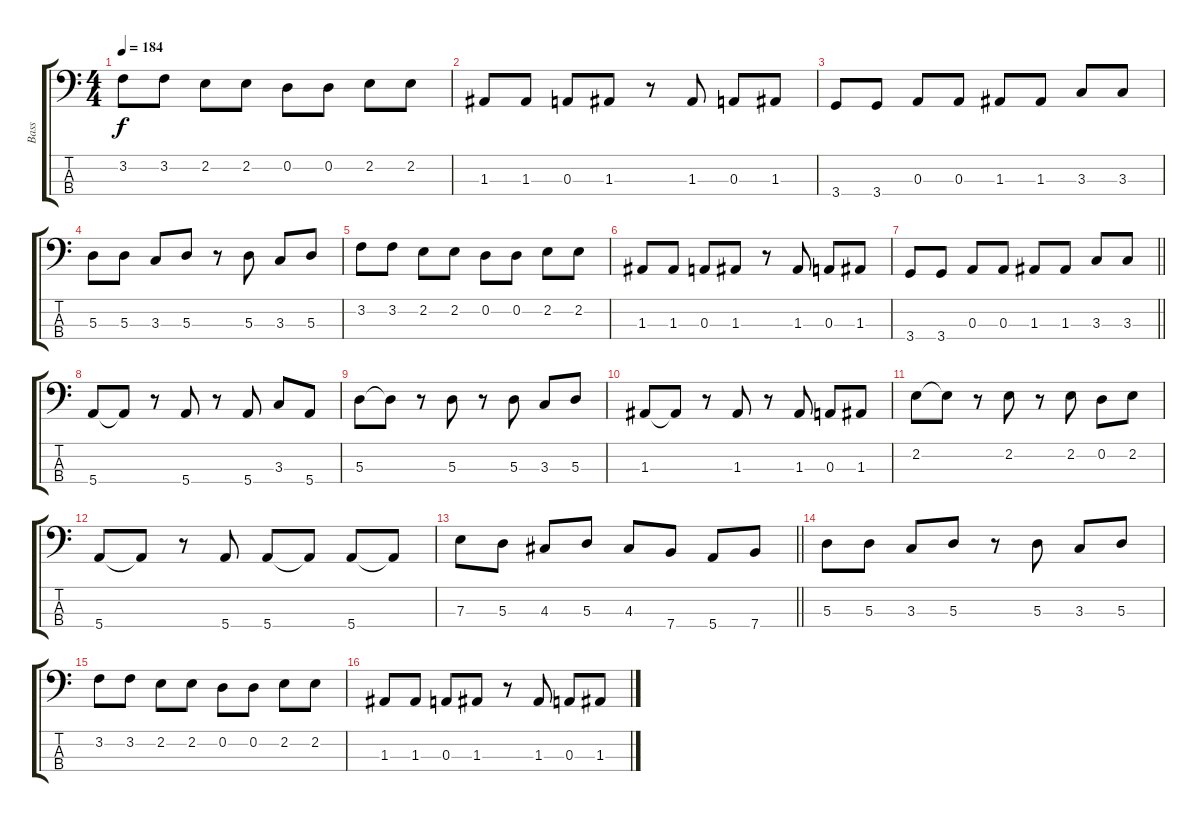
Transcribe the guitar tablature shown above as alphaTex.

\track ("Bass" "Bass") {instrument electricbasspick}
\staff {score tabs}
\tuning (G2 D2 A1 E1) {hide}
\ts (4 4)
\tempo 184
\clef f4
\ks c
3.2.8{dy f} 3.2.8 2.2.8 2.2.8 0.2.8 0.2.8 2.2.8 2.2.8 |
1.3.8 1.3.8 0.3.8 1.3.8 r.8 1.3.8 0.3.8 1.3.8 |
3.4.8 3.4.8 0.3.8 0.3.8 1.3.8 1.3.8 3.3.8 3.3.8 |
5.3.8 5.3.8 3.3.8 5.3.8 r.8 5.3.8 3.3.8 5.3.8 |
3.2.8 3.2.8 2.2.8 2.2.8 0.2.8 0.2.8 2.2.8 2.2.8 |
1.3.8 1.3.8 0.3.8 1.3.8 r.8 1.3.8 0.3.8 1.3.8 |
\barLineRight lightlight
3.4.8 3.4.8 0.3.8 0.3.8 1.3.8 1.3.8 3.3.8 3.3.8 |
5.4.8 5.4{t}.8 r.8 5.4.8 r.8 5.4.8 3.3.8 5.4.8 |
5.3.8 5.3{t}.8 r.8 5.3.8 r.8 5.3.8 3.3.8 5.3.8 |
1.3.8 1.3{t}.8 r.8 1.3.8 r.8 1.3.8 0.3.8 1.3.8 |
2.2.8 2.2{t}.8 r.8 2.2.8 r.8 2.2.8 0.2.8 2.2.8 |
5.4.8 5.4{t}.8 r.8 5.4.8 5.4.8 5.4{t}.8 5.4.8 5.4{t}.8 |
\barLineRight lightlight
7.3.8 5.3.8 4.3.8 5.3.8 4.3.8 7.4.8 5.4.8 7.4.8 |
5.3.8 5.3.8 3.3.8 5.3.8 r.8 5.3.8 3.3.8 5.3.8 |
3.2.8 3.2.8 2.2.8 2.2.8 0.2.8 0.2.8 2.2.8 2.2.8 |
1.3.8 1.3.8 0.3.8 1.3.8 r.8 1.3.8 0.3.8 1.3.8
